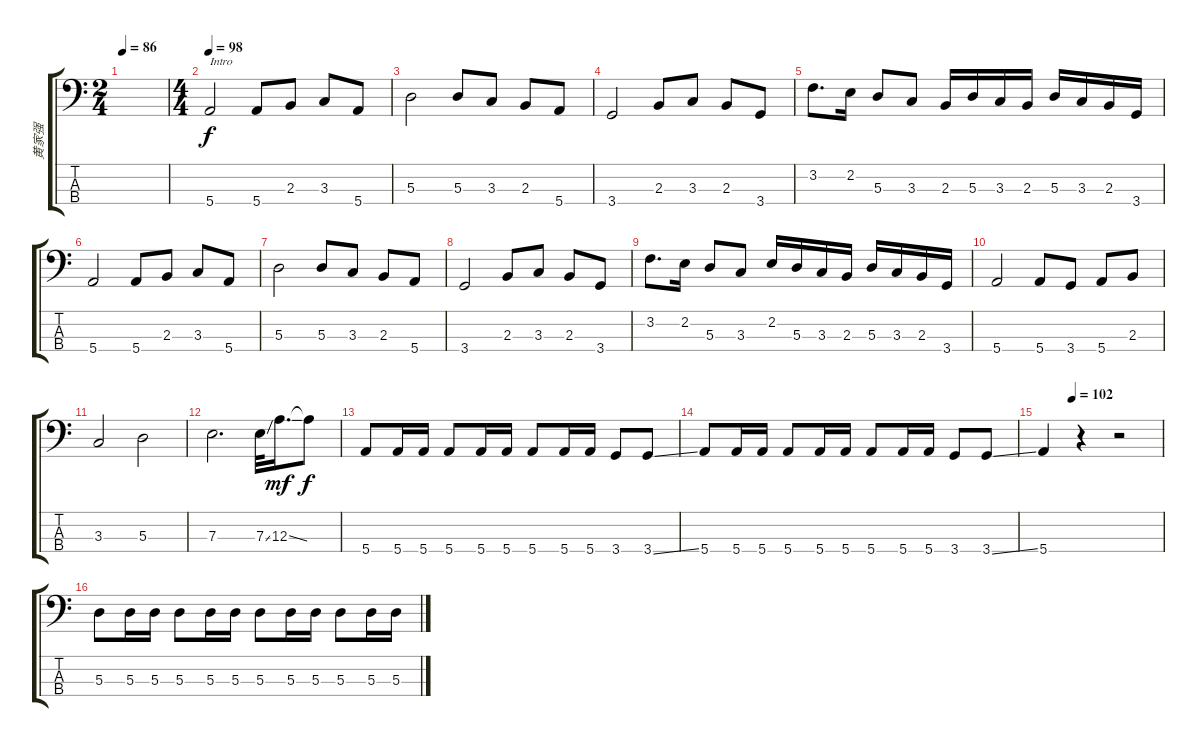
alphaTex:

\track ("黄家强" "黄家强") {instrument electricbassfinger}
\staff {score tabs}
\tuning (G2 D2 A1 E1) {hide}
\ts (2 4)
\tempo 86
\tempo 102
\tempo 86
\clef f4
\ks c
|
\ts (4 4)
\tempo 98
5.4.2{txt "Intro"} 5.4.8 2.3.8 3.3.8 5.4.8 |
5.3.2 5.3.8 3.3.8 2.3.8 5.4.8 |
3.4.2 2.3.8 3.3.8{txt ""} 2.3.8 3.4.8 |
3.2.8{d} 2.2.16 5.3.8 3.3.8 2.3.16 5.3.16 3.3.16 2.3.16 5.3.16 3.3.16 2.3.16 3.4.16 |
5.4.2 5.4.8 2.3.8 3.3.8 5.4.8 |
5.3.2 5.3.8 3.3.8 2.3.8 5.4.8 |
3.4.2 2.3.8 3.3.8 2.3.8 3.4.8 |
3.2.8{d} 2.2.16 5.3.8 3.3.8 2.2.16 5.3.16 3.3.16 2.3.16 5.3.16 3.3.16 2.3.16 3.4.16 |
5.4.2 5.4.8 3.4.8 5.4.8 2.3.8 |
3.3.2 5.3.2 |
7.3.2{d} 7.3{ss}.32 12.3{ss}.16{d dy mf} 12.3{t}.8{dy f} |
5.4.8 5.4.16 5.4.16 5.4.8 5.4.16 5.4.16 5.4.8 5.4.16 5.4.16 3.4.8 3.4{ss}.8 |
5.4.8 5.4.16 5.4.16 5.4.8 5.4.16 5.4.16 5.4.8 5.4.16 5.4.16 3.4.8 3.4{ss}.8 |
\tempo (102 0.25)
5.4.4 r.4 r.2 |
5.3.8 5.3.16 5.3.16 5.3.8 5.3.16 5.3.16 5.3.8 5.3.16 5.3.16 5.3.8 5.3.16 5.3.16
